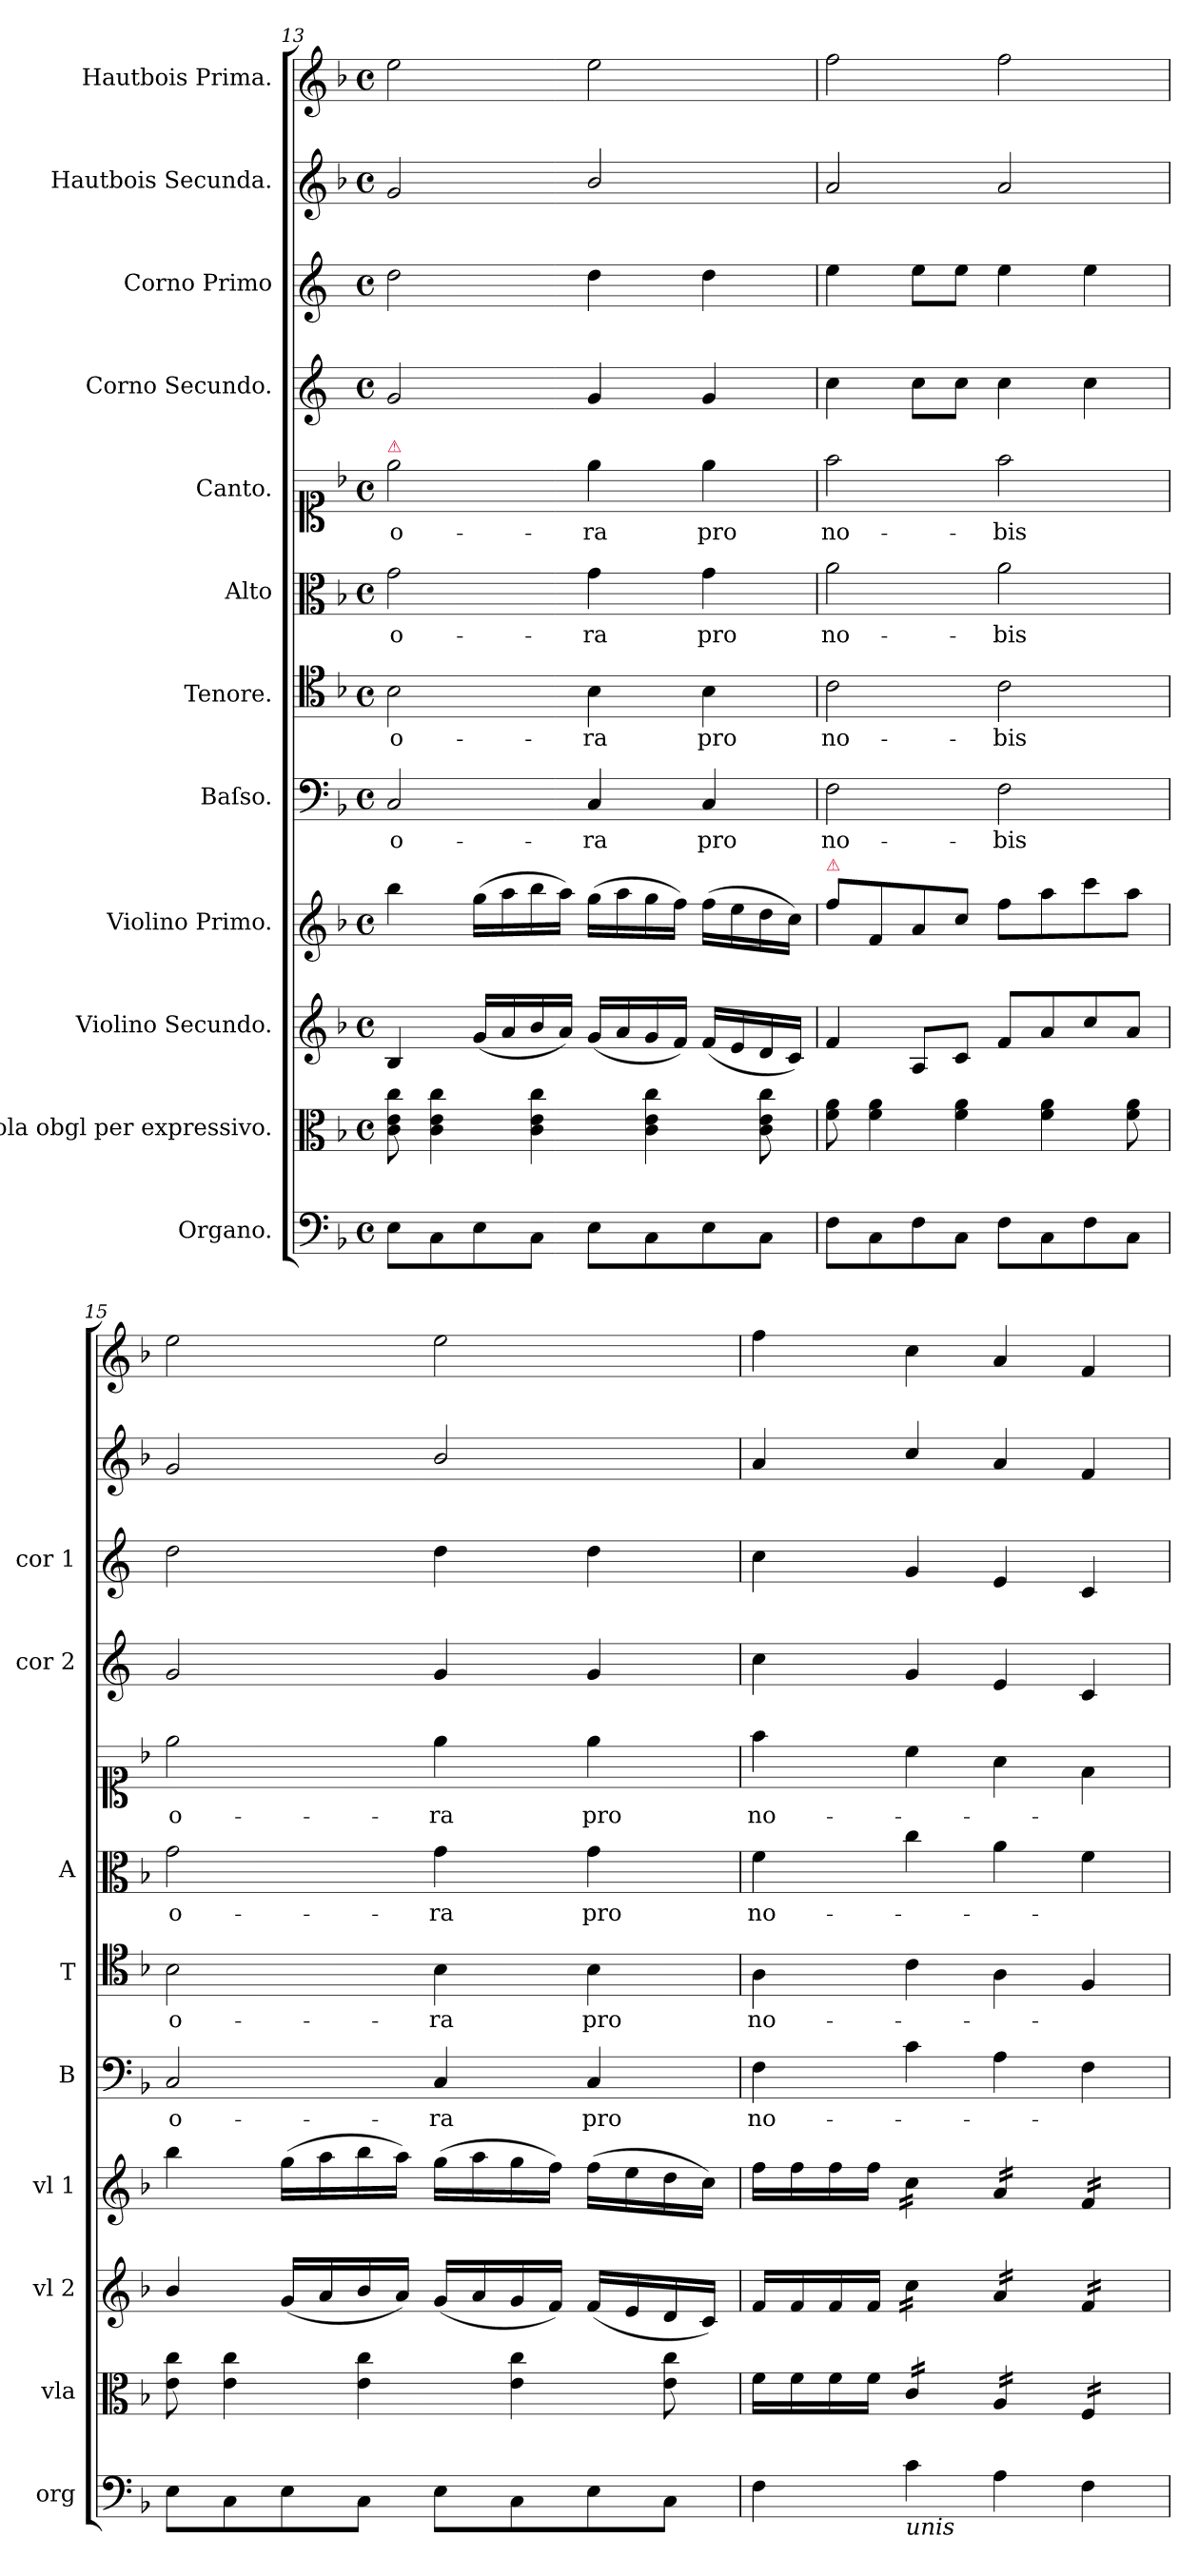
**kern	**kern	**kern	**kern	**kern	**text	**kern	**text	**kern	**text	**kern	**text	**kern	**kern	**kern	**kern
*part12	*part11	*part10	*part9	*part8	*part8	*part7	*part7	*part6	*part6	*part5	*part5	*part4	*part3	*part2	*part1
*staff12	*staff11	*staff10	*staff9	*staff8	*staff8	*staff7	*staff7	*staff6	*staff6	*staff5	*staff5	*staff4	*staff3	*staff2	*staff1
*I"Organo.	*I"Viola obgl per expressivo.	*I"Violino Secundo.	*I"Violino Primo.	*I"Baſso.	*	*I"Tenore.	*	*I"Alto	*	*I"Canto.	*	*I"Corno Secundo.	*I"Corno Primo	*I"Hautbois Secunda.	*I"Hautbois Prima.
*I'org	*I'vla	*I'vl 2	*I'vl 1	*I'B	*	*I'T	*	*I'A	*	*	*	*I'cor 2	*I'cor 1	*	*
*clefF4	*clefC3	*clefG2	*clefG2	*clefF4	*	*clefC4	*	*clefC3	*	*clefC1	*	*clefG2	*clefG2	*clefG2	*clefG2
*	*	*	*	*	*	*	*	*	*	*	*	*ITrd4c7	*ITrd4c7	*	*
*k[b-]	*k[b-]	*k[b-]	*k[b-]	*k[b-]	*	*k[b-]	*	*k[b-]	*	*k[b-]	*	*k[b-]	*k[b-]	*k[b-]	*k[b-]
*F:	*F:	*F:	*F:	*F:	*	*F:	*	*F:	*	*F:	*	*F:	*F:	*F:	*F:
*M4/4	*M4/4	*M4/4	*M4/4	*M4/4	*	*M4/4	*	*M4/4	*	*M4/4	*	*M4/4	*M4/4	*M4/4	*M4/4
*met(c)	*met(c)	*met(c)	*met(c)	*met(c)	*	*met(c)	*	*met(c)	*	*met(c)	*	*met(c)	*met(c)	*met(c)	*met(c)
=13	=13	=13	=13	=13	=13	=13	=13	=13	=13	=13	=13	=13	=13	=13	=13
!	!	!	!	!	!	!	!	!	!	!LO:TX:a:color=crimson:t=⚠	!	!	!	!	!
8E\L	8c\ 8e\ 8cc\	4B-/	4bb-\	2C/	o-	2B-\	o-	2g\	o-	2ee\	o-	2c/	2g\	2g/	2ee\
8C\	4c\ 4e\ 4cc\	.	.	.	.	.	.	.	.	.	.	.	.	.	.
8E\	.	(16g/LL	(16gg\LL	.	.	.	.	.	.	.	.	.	.	.	.
.	.	16a/	16aa\	.	.	.	.	.	.	.	.	.	.	.	.
8C\J	4c\ 4e\ 4cc\	16b-/	16bb-\	.	.	.	.	.	.	.	.	.	.	.	.
.	.	16a/JJ)	16aa\JJ)	.	.	.	.	.	.	.	.	.	.	.	.
8E\L	.	(16g/LL	(16gg\LL	4C/	-ra	4B-\	-ra	4g\	-ra	4ee\	-ra	4c/	4g\	2b-/	2ee\
.	.	16a/	16aa\	.	.	.	.	.	.	.	.	.	.	.	.
8C\	4c\ 4e\ 4cc\	16g/	16gg\	.	.	.	.	.	.	.	.	.	.	.	.
.	.	16f/JJ)	16ff\JJ)	.	.	.	.	.	.	.	.	.	.	.	.
8E\	.	(16f/LL	(16ff\LL	4C/	pro	4B-\	pro	4g\	pro	4ee\	pro	4c/	4g\	.	.
.	.	16e/	16ee\	.	.	.	.	.	.	.	.	.	.	.	.
8C\J	8c\ 8e\ 8cc\	16d/	16dd\	.	.	.	.	.	.	.	.	.	.	.	.
.	.	16c/JJ)	16cc\JJ)	.	.	.	.	.	.	.	.	.	.	.	.
=14	=14	=14	=14	=14	=14	=14	=14	=14	=14	=14	=14	=14	=14	=14	=14
!	!	!	!LO:TX:a:color=crimson:t=⚠	!	!	!	!	!	!	!	!	!	!	!	!
8F\L	8f\ 8a\	4f/	8ff\L	2F\	no-	2c\	no-	2a\	no-	2ff\	no-	4f\	4a\	2a/	2ff\
8C\	4f\ 4a\	.	8f/	.	.	.	.	.	.	.	.	.	.	.	.
8F\	.	8A/L	8a/	.	.	.	.	.	.	.	.	8f\L	8a\L	.	.
8C\J	4f\ 4a\	8c/J	8cc/J	.	.	.	.	.	.	.	.	8f\J	8a\J	.	.
8F\L	.	8f/L	8ff\L	2F\	-bis	2c\	-bis	2a\	-bis	2ff\	-bis	4f\	4a\	2a/	2ff\
8C\	4f\ 4a\	8a/	8aa\	.	.	.	.	.	.	.	.	.	.	.	.
8F\	.	8cc/	8ccc\	.	.	.	.	.	.	.	.	4f\	4a\	.	.
8C\J	8f\ 8a\	8a/J	8aa\J	.	.	.	.	.	.	.	.	.	.	.	.
=15	=15	=15	=15	=15	=15	=15	=15	=15	=15	=15	=15	=15	=15	=15	=15
8E\L	8e\ 8cc\	4b-/	4bb-\	2C/	o-	2B-\	o-	2g\	o-	2ee\	o-	2c/	2g\	2g/	2ee\
8C\	4e\ 4cc\	.	.	.	.	.	.	.	.	.	.	.	.	.	.
8E\	.	(16g/LL	(16gg\LL	.	.	.	.	.	.	.	.	.	.	.	.
.	.	16a/	16aa\	.	.	.	.	.	.	.	.	.	.	.	.
8C\J	4e\ 4cc\	16b-/	16bb-\	.	.	.	.	.	.	.	.	.	.	.	.
.	.	16a/JJ)	16aa\JJ)	.	.	.	.	.	.	.	.	.	.	.	.
8E\L	.	(16g/LL	(16gg\LL	4C/	-ra	4B-\	-ra	4g\	-ra	4ee\	-ra	4c/	4g\	2b-/	2ee\
.	.	16a/	16aa\	.	.	.	.	.	.	.	.	.	.	.	.
8C\	4e\ 4cc\	16g/	16gg\	.	.	.	.	.	.	.	.	.	.	.	.
.	.	16f/JJ)	16ff\JJ)	.	.	.	.	.	.	.	.	.	.	.	.
8E\	.	(16f/LL	(16ff\LL	4C/	pro	4B-\	pro	4g\	pro	4ee\	pro	4c/	4g\	.	.
.	.	16e/	16ee\	.	.	.	.	.	.	.	.	.	.	.	.
8C\J	8e\ 8cc\	16d/	16dd\	.	.	.	.	.	.	.	.	.	.	.	.
.	.	16c/JJ)	16cc\JJ)	.	.	.	.	.	.	.	.	.	.	.	.
=16	=16	=16	=16	=16	=16	=16	=16	=16	=16	=16	=16	=16	=16	=16	=16
4F\	16f\LL	16f/LL	16ff\LL	4F\	no-	4A\	no-	4f\	no-	4ff\	no-	4f\	4f\	4a/	4ff\
.	16f\	16f/	16ff\	.	.	.	.	.	.	.	.	.	.	.	.
.	16f\	16f/	16ff\	.	.	.	.	.	.	.	.	.	.	.	.
.	16f\JJ	16f/JJ	16ff\JJ	.	.	.	.	.	.	.	.	.	.	.	.
!LO:TX:b:i:t=unis	!	!	!	!	!	!	!	!	!	!	!	!	!	!	!
*	*tremolo	*	*	*	*	*	*	*	*	*	*	*	*	*	*
*	*	*tremolo	*	*	*	*	*	*	*	*	*	*	*	*	*
*	*	*	*tremolo	*	*	*	*	*	*	*	*	*	*	*	*
4c\	16c/LL	16cc\LL	16cc\LL	4c\	.	4c\	.	4cc\	.	4cc\	.	4c/	4c/	4cc/	4cc\
.	16c/	16cc\	16cc\	.	.	.	.	.	.	.	.	.	.	.	.
.	16c/	16cc\	16cc\	.	.	.	.	.	.	.	.	.	.	.	.
.	16c/JJ	16cc\JJ	16cc\JJ	.	.	.	.	.	.	.	.	.	.	.	.
4A\	16A/LL	16a/LL	16a/LL	4A\	.	4A\	.	4a\	.	4a\	.	4A/	4A/	4a/	4a/
.	16A/	16a/	16a/	.	.	.	.	.	.	.	.	.	.	.	.
.	16A/	16a/	16a/	.	.	.	.	.	.	.	.	.	.	.	.
.	16A/JJ	16a/JJ	16a/JJ	.	.	.	.	.	.	.	.	.	.	.	.
4F\	16F/LL	16f/LL	16f/LL	4F\	.	4F/	.	4f\	.	4f\	.	4F/	4F/	4f/	4f/
.	16F/	16f/	16f/	.	.	.	.	.	.	.	.	.	.	.	.
.	16F/	16f/	16f/	.	.	.	.	.	.	.	.	.	.	.	.
.	16F/JJ	16f/JJ	16f/JJ	.	.	.	.	.	.	.	.	.	.	.	.
*	*	*	*Xtremolo	*	*	*	*	*	*	*	*	*	*	*	*
*	*	*Xtremolo	*	*	*	*	*	*	*	*	*	*	*	*	*
*	*Xtremolo	*	*	*	*	*	*	*	*	*	*	*	*	*	*
=	=	=	=	=	=	=	=	=	=	=	=	=	=	=	=
*-	*-	*-	*-	*-	*-	*-	*-	*-	*-	*-	*-	*-	*-	*-	*-
